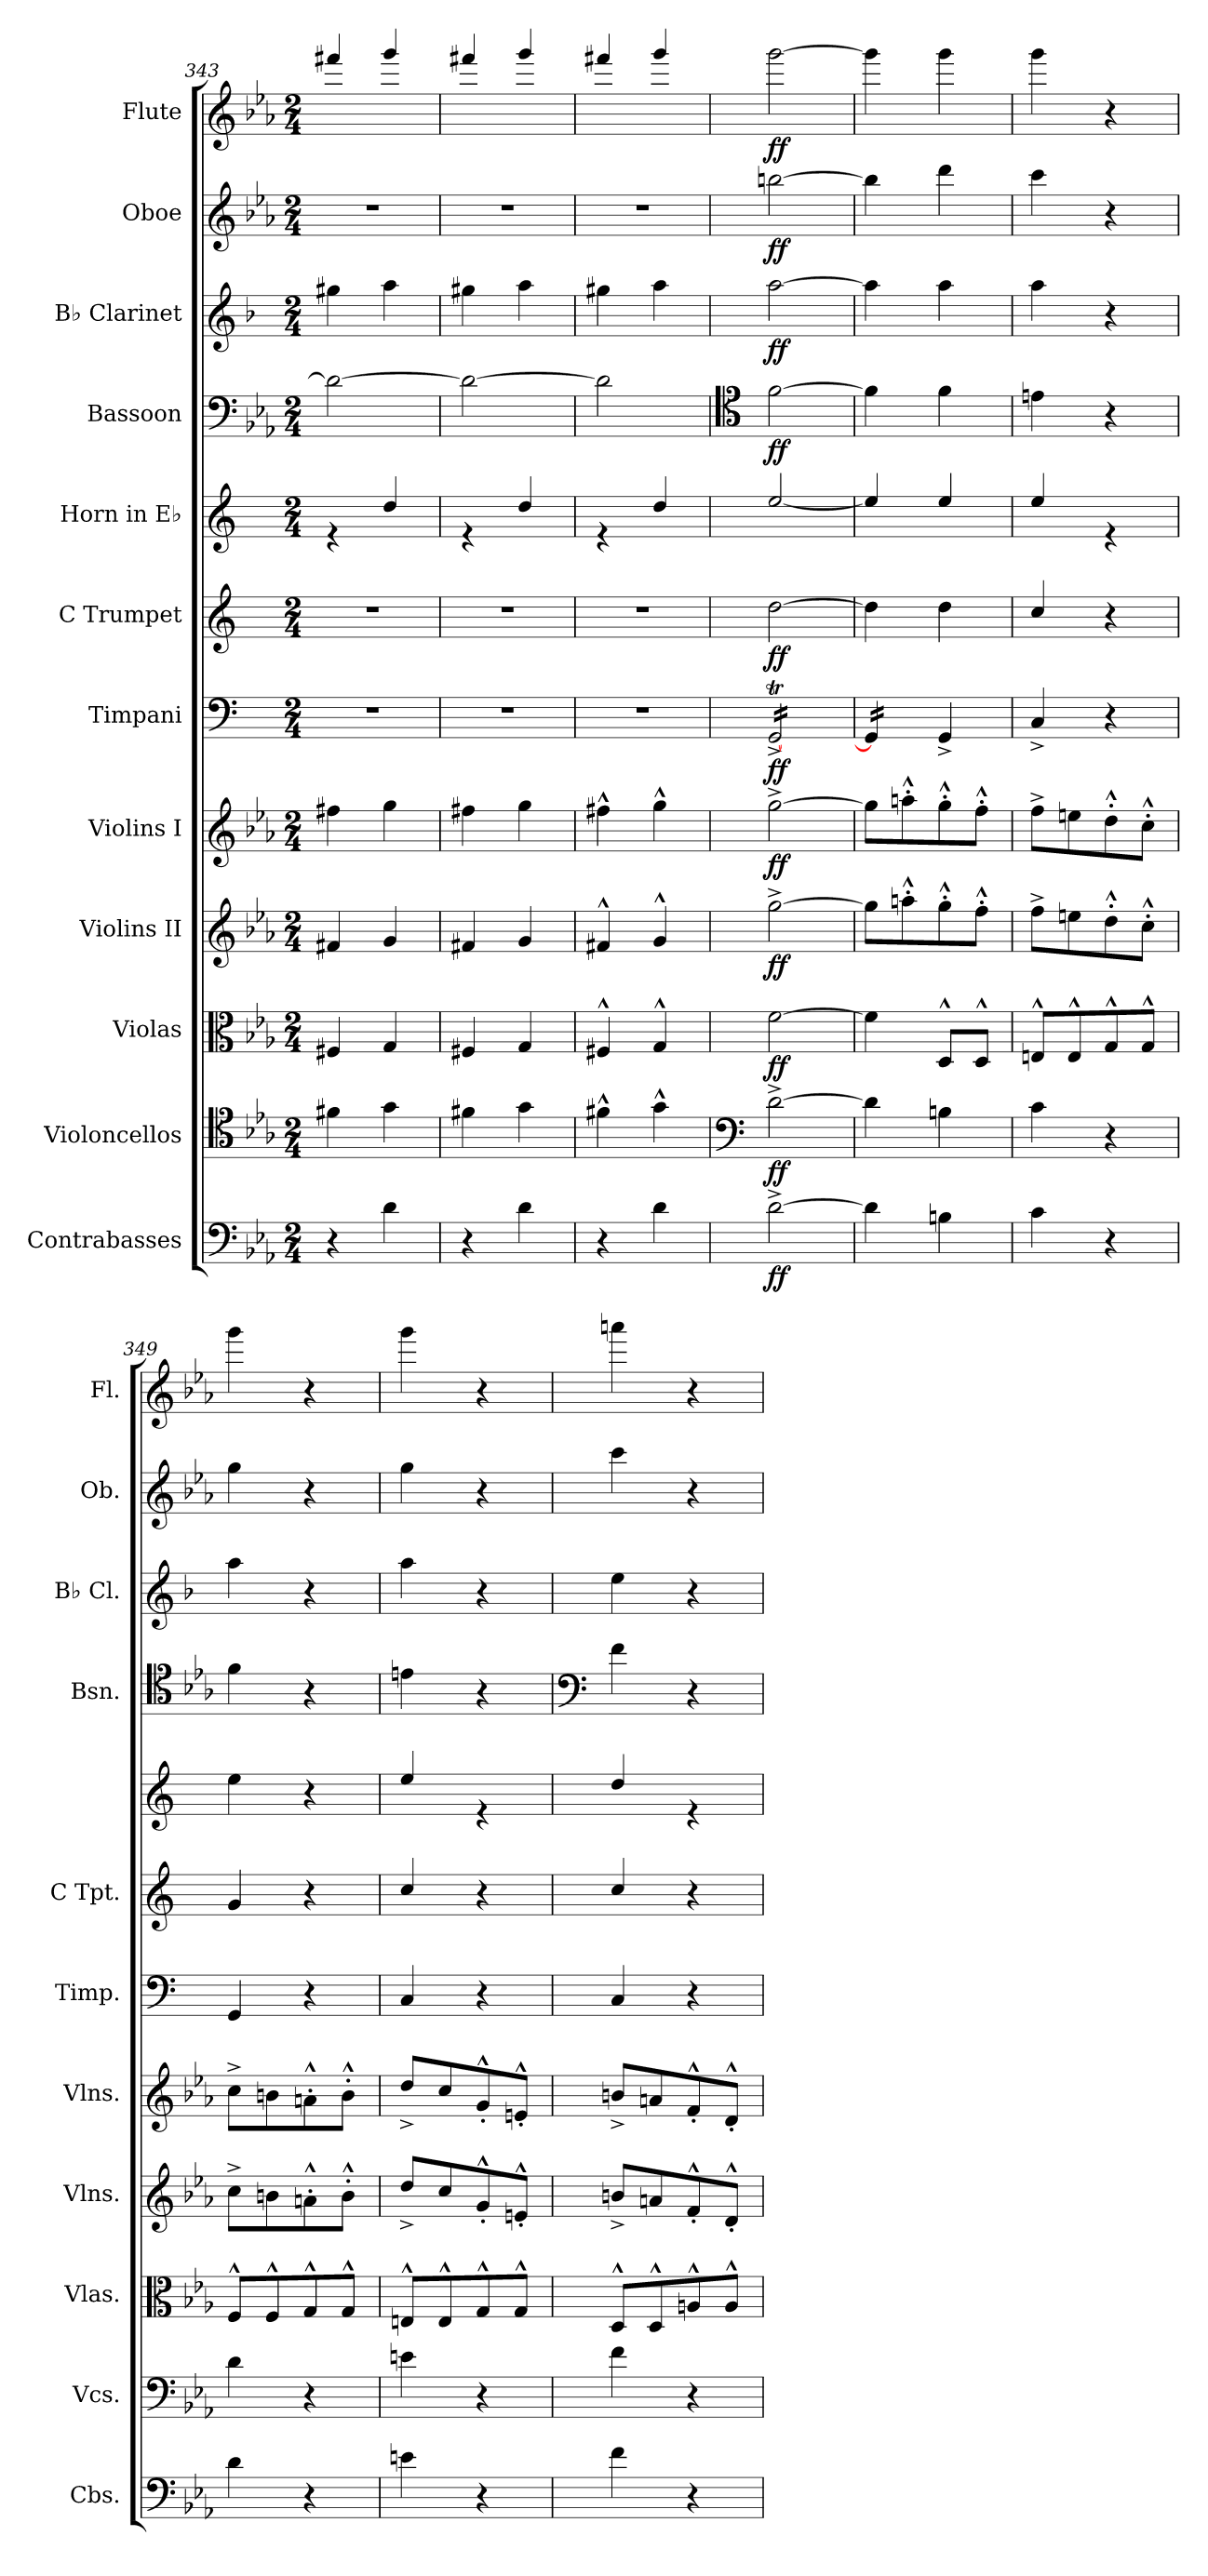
**kern	**dynam	**kern	**dynam	**kern	**dynam	**kern	**dynam	**kern	**dynam	**kern	**dynam	**kern	**dynam	**kern	**kern	**dynam	**kern	**dynam	**kern	**dynam	**kern	**dynam
*part12	*part12	*part11	*part11	*part10	*part10	*part9	*part9	*part8	*part8	*part7	*part7	*part6	*part6	*part5	*part4	*part4	*part3	*part3	*part2	*part2	*part1	*part1
*staff12	*staff12	*staff11	*staff11	*staff10	*staff10	*staff9	*staff9	*staff8	*staff8	*staff7	*staff7	*staff6	*staff6	*staff5	*staff4	*staff4	*staff3	*staff3	*staff2	*staff2	*staff1	*staff1
*I"Contrabasses	*	*I"Violoncellos	*	*I"Violas	*	*I"Violins II	*	*I"Violins I	*	*I"Timpani	*	*I"C Trumpet	*	*I"Horn in E♭	*I"Bassoon	*	*I"B♭ Clarinet	*	*I"Oboe	*	*I"Flute	*
*I'Cbs.	*	*I'Vcs.	*	*I'Vlas.	*	*I'Vlns.	*	*I'Vlns.	*	*I'Timp.	*	*I'C Tpt.	*	*	*I'Bsn.	*	*I'B♭ Cl.	*	*I'Ob.	*	*I'Fl.	*
*clefF4	*	*clefC4	*	*clefC3	*	*clefG2	*	*clefG2	*	*clefF4	*	*clefG2	*	*clefG2	*clefF4	*	*clefG2	*	*clefG2	*	*clefG2	*
*ITrd7c12	*	*	*	*	*	*	*	*	*	*	*	*	*	*ITrd4c7	*	*	*ITrd1c2	*	*	*	*	*
*k[b-e-a-]	*	*k[b-e-a-]	*	*k[b-e-a-]	*	*k[b-e-a-]	*	*k[b-e-a-]	*	*k[]	*	*k[]	*	*k[b-]	*k[b-e-a-]	*	*k[b-e-a-]	*	*k[b-e-a-]	*	*k[b-e-a-]	*
*M2/4	*	*M2/4	*	*M2/4	*	*M2/4	*	*M2/4	*	*M2/4	*	*M2/4	*	*M2/4	*M2/4	*	*M2/4	*	*M2/4	*	*M2/4	*
=343	=343	=343	=343	=343	=343	=343	=343	=343	=343	=343	=343	=343	=343	=343	=343	=343	=343	=343	=343	=343	=343	=343
4r	.	4f#X\	.	4F#X/	.	4f#X/	.	4ff#X\	.	2r	.	2r	.	4re	2d\_	.	4ff#X\	.	2r	.	4fff#X/	.
4D\	.	4g\	.	4G/	.	4g/	.	4gg\	.	.	.	.	.	4g/	.	.	4gg\	.	.	.	4ggg/	.
=344	=344	=344	=344	=344	=344	=344	=344	=344	=344	=344	=344	=344	=344	=344	=344	=344	=344	=344	=344	=344	=344	=344
4r	.	4f#X\	.	4F#X/	.	4f#X/	.	4ff#X\	.	2r	.	2r	.	4re	2d\_	.	4ff#X\	.	2r	.	4fff#X/	.
4D\	.	4g\	.	4G/	.	4g/	.	4gg\	.	.	.	.	.	4g/	.	.	4gg\	.	.	.	4ggg/	.
=345	=345	=345	=345	=345	=345	=345	=345	=345	=345	=345	=345	=345	=345	=345	=345	=345	=345	=345	=345	=345	=345	=345
4r	.	4f#X^^\	.	4F#X^^/	.	4f#X^^/	.	4ff#X^^\	.	2r	.	2r	.	4re	2d\]	.	4ff#X\	.	2r	.	4fff#X/	.
4D\	.	4g^^\	.	4G^^/	.	4g^^/	.	4gg^^\	.	.	.	.	.	4g/	.	.	4gg\	.	.	.	4ggg/	.
=346	=346	=346	=346	=346	=346	=346	=346	=346	=346	=346	=346	=346	=346	=346	=346	=346	=346	=346	=346	=346	=346	=346
*	*	*clefF4	*	*	*	*	*	*	*	*	*	*	*	*	*clefC4	*	*	*	*	*	*	*
*	*	*	*	*	*	*	*	*	*	*	*	*	*	*	*	*	*	*	*	*	*MM188	*
!	!LO:DY:b	!	!LO:DY:b	!	!LO:DY:b	!	!LO:DY:b	!	!LO:DY:b	!	!LO:DY:b	!	!LO:DY:b	!	!	!LO:DY:b	!	!LO:DY:b	!	!LO:DY:b	!	!LO:DY:b
*	*	*	*	*	*	*	*	*	*	*tremolo	*	*	*	*	*	*	*	*	*	*	*	*
[2D^\	ff	[2d^\	ff	[2f\	ff	[2gg^\	ff	[2gg^\	ff	[16GGT^/LL	ff	[2dd\	ff	[2a/	[2f\	ff	[2gg\	ff	[2bbn\	ff	[2ggg\	ff
.	.	.	.	.	.	.	.	.	.	16GGT^/	.	.	.	.	.	.	.	.	.	.	.	.
.	.	.	.	.	.	.	.	.	.	16GGT^/	.	.	.	.	.	.	.	.	.	.	.	.
.	.	.	.	.	.	.	.	.	.	16GGT^/	.	.	.	.	.	.	.	.	.	.	.	.
.	.	.	.	.	.	.	.	.	.	16GGT^/	.	.	.	.	.	.	.	.	.	.	.	.
.	.	.	.	.	.	.	.	.	.	16GGT^/	.	.	.	.	.	.	.	.	.	.	.	.
.	.	.	.	.	.	.	.	.	.	16GGT^/	.	.	.	.	.	.	.	.	.	.	.	.
.	.	.	.	.	.	.	.	.	.	16GGT^/JJ	.	.	.	.	.	.	.	.	.	.	.	.
=347	=347	=347	=347	=347	=347	=347	=347	=347	=347	=347	=347	=347	=347	=347	=347	=347	=347	=347	=347	=347	=347	=347
4D\]	.	4d\]	.	4f\]	.	8gg\L]	.	8gg\L]	.	16GG/]LL	.	4dd\]	.	4a/]	4f\]	.	4gg\]	.	4bb\]	.	4ggg\]	.
.	.	.	.	.	.	.	.	.	.	16GG/	.	.	.	.	.	.	.	.	.	.	.	.
.	.	.	.	.	.	8aan'^^\	.	8aan'^^\	.	16GG/	.	.	.	.	.	.	.	.	.	.	.	.
.	.	.	.	.	.	.	.	.	.	16GG/JJ	.	.	.	.	.	.	.	.	.	.	.	.
*	*	*	*	*	*	*	*	*	*	*Xtremolo	*	*	*	*	*	*	*	*	*	*	*	*
4BBn\	.	4Bn\	.	8D^^/L	.	8gg'^^\	.	8gg'^^\	.	4GG^/	.	4dd\	.	4a/	4f\	.	4gg\	.	4ddd\	.	4ggg\	.
.	.	.	.	8D^^/J	.	8ff'^^\J	.	8ff'^^\J	.	.	.	.	.	.	.	.	.	.	.	.	.	.
=348	=348	=348	=348	=348	=348	=348	=348	=348	=348	=348	=348	=348	=348	=348	=348	=348	=348	=348	=348	=348	=348	=348
4C\	.	4c\	.	8En^^/L	.	8ff^\L	.	8ff^\L	.	4C^/	.	4cc/	.	4a/	4en\	.	4gg\	.	4ccc\	.	4ggg\	.
.	.	.	.	8E^^/	.	8een\	.	8een\	.	.	.	.	.	.	.	.	.	.	.	.	.	.
4r	.	4r	.	8G^^/	.	8dd'^^\	.	8dd'^^\	.	4r	.	4r	.	4re	4r	.	4r	.	4r	.	4r	.
.	.	.	.	8G^^/J	.	8cc'^^\J	.	8cc'^^\J	.	.	.	.	.	.	.	.	.	.	.	.	.	.
=349	=349	=349	=349	=349	=349	=349	=349	=349	=349	=349	=349	=349	=349	=349	=349	=349	=349	=349	=349	=349	=349	=349
4D\	.	4d\	.	8F^^/L	.	8cc^\L	.	8cc^\L	.	4GG/	.	4g/	.	4a\	4f\	.	4gg\	.	4gg\	.	4ggg\	.
.	.	.	.	8F^^/	.	8bn\	.	8bn\	.	.	.	.	.	.	.	.	.	.	.	.	.	.
4r	.	4r	.	8G^^/	.	8an'^^\	.	8an'^^\	.	4r	.	4r	.	4r	4r	.	4r	.	4r	.	4r	.
.	.	.	.	8G^^/J	.	8b'^^\J	.	8b'^^\J	.	.	.	.	.	.	.	.	.	.	.	.	.	.
=350	=350	=350	=350	=350	=350	=350	=350	=350	=350	=350	=350	=350	=350	=350	=350	=350	=350	=350	=350	=350	=350	=350
4En\	.	4en\	.	8En^^/L	.	8dd^/L	.	8dd^/L	.	4C/	.	4cc/	.	4a/	4en\	.	4gg\	.	4gg\	.	4ggg\	.
.	.	.	.	8E^^/	.	8cc/	.	8cc/	.	.	.	.	.	.	.	.	.	.	.	.	.	.
4r	.	4r	.	8G^^/	.	8g'^^/	.	8g'^^/	.	4r	.	4r	.	4re	4r	.	4r	.	4r	.	4r	.
.	.	.	.	8G^^/J	.	8en'^^/J	.	8en'^^/J	.	.	.	.	.	.	.	.	.	.	.	.	.	.
!!LO:PB:g=z
=351	=351	=351	=351	=351	=351	=351	=351	=351	=351	=351	=351	=351	=351	=351	=351	=351	=351	=351	=351	=351	=351	=351
*	*	*	*	*	*	*	*	*	*	*	*	*	*	*	*clefF4	*	*	*	*	*	*	*
4F\	.	4f\	.	8D^^/L	.	8bn^/L	.	8bn^/L	.	4C/	.	4cc/	.	4g/	4f\	.	4dd\	.	4ccc\	.	4aaan\	.
.	.	.	.	8D^^/	.	8an/	.	8an/	.	.	.	.	.	.	.	.	.	.	.	.	.	.
4r	.	4r	.	8An^^/	.	8f'^^/	.	8f'^^/	.	4r	.	4r	.	4re	4r	.	4r	.	4r	.	4r	.
.	.	.	.	8A^^/J	.	8d'^^/J	.	8d'^^/J	.	.	.	.	.	.	.	.	.	.	.	.	.	.
=	=	=	=	=	=	=	=	=	=	=	=	=	=	=	=	=	=	=	=	=	=	=
*-	*-	*-	*-	*-	*-	*-	*-	*-	*-	*-	*-	*-	*-	*-	*-	*-	*-	*-	*-	*-	*-	*-
